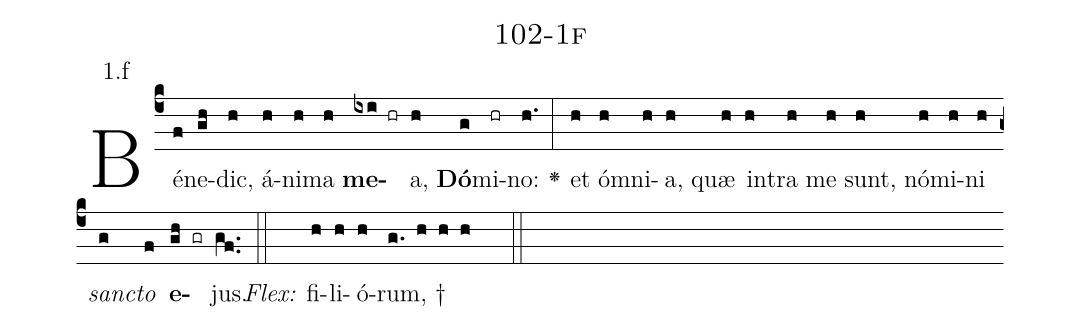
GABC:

name: 102-1f;
annotation: 1.f;
%%
(c4)Bé(f)ne(gh)dic,(h) á(h)ni(h)ma(h) <b>me</b>(ixi hr)a,(h) <b>Dó</b>(g)mi(hr)no:(h.) <v>\greheightstar</v>(:) et(h) óm(h)ni(h)a,(h) quæ(h) in(h)tra(h) me(h) sunt,(h) nó(h)mi(h)ni(h) <i>sanc</i>(g)<i>to</i>(f) <b>e</b>(gh gr)jus.(gf..) (::)
<i>Flex:</i>()  fi(h)li(h)ó(h)rum, †(g. h h h  ::)

%E(h) u(h) o(g) u(f) a(gh) e.(gf..) (::)
